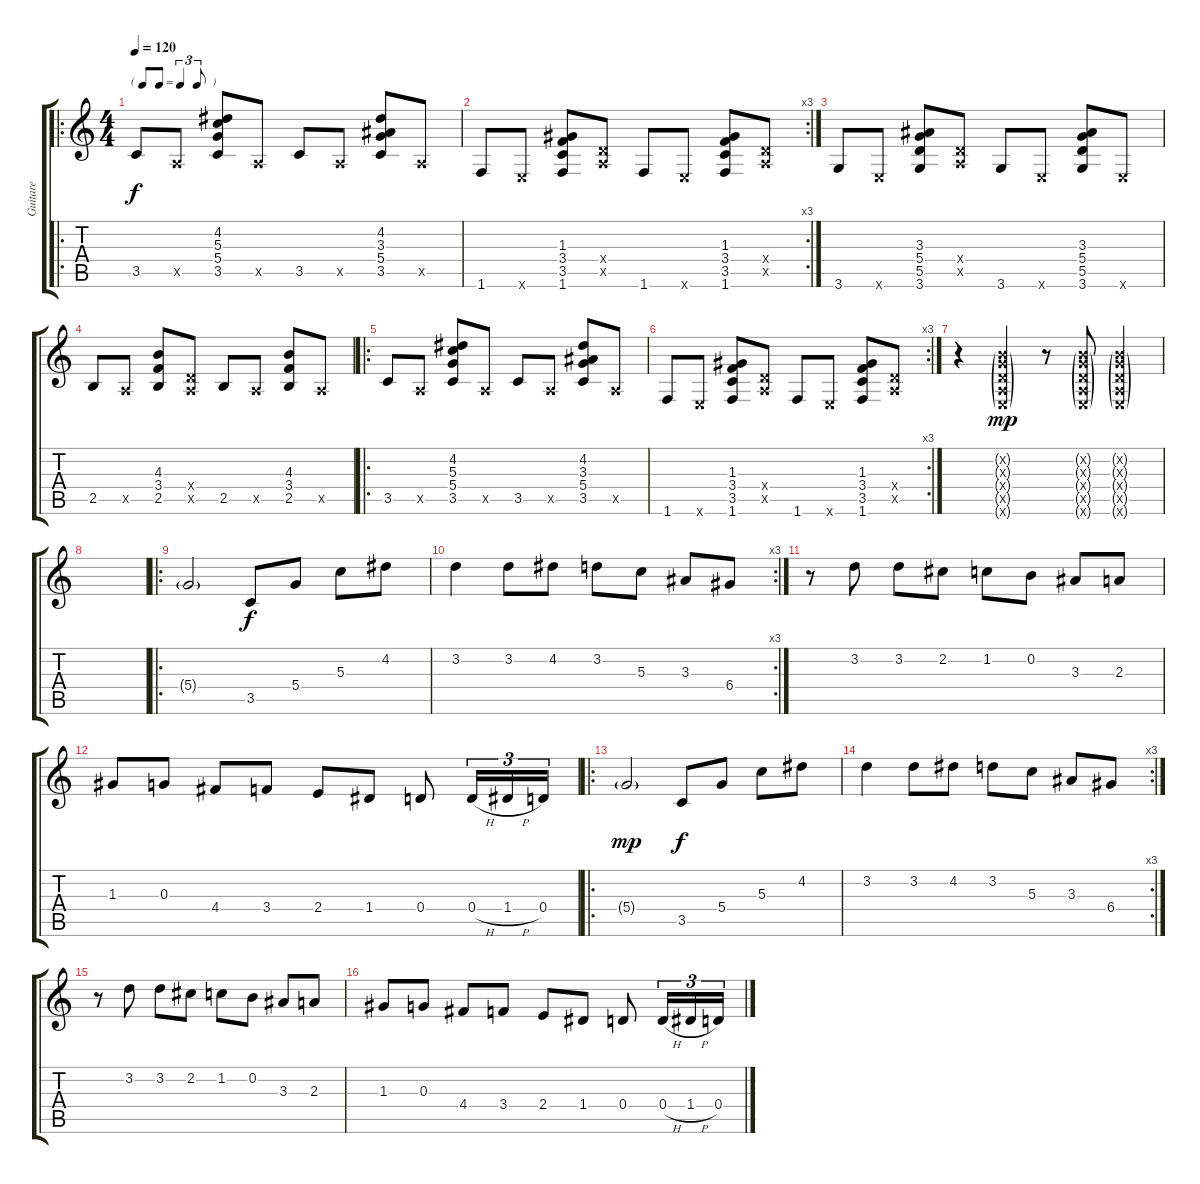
\track ("Guitare" "Guitare") {instrument acousticguitarnylon}
\staff {score tabs}
\tuning (E4 B3 G3 D3 A2 E2) {hide}
\ro
\ts (4 4)
\tf triplet8th
\tempo 120
\clef g2
\ks c
3.5.8{dy f} 0.5{x}.8 (4.2 5.3 5.4 3.5).8 0.5{x}.8 3.5.8 0.5{x}.8 (4.2 3.3 5.4 3.5).8 0.5{x}.8 |
\rc 3
1.6.8 0.6{x}.8 (1.3 3.4 3.5 1.6).8 (0.4{x} 0.5{x}).8 1.6.8 0.6{x}.8 (1.3 3.4 3.5 1.6).8 (0.4{x} 0.5{x}).8 |
3.6.8 0.6{x}.8 (3.3 5.4 5.5 3.6).8 (0.4{x} 0.5{x}).8 3.6.8 0.6{x}.8 (3.3 5.4 5.5 3.6).8 0.6{x}.8 |
2.5.8 0.5{x}.8 (4.3 3.4 2.5).8 (0.4{x} 0.5{x}).8 2.5.8 0.5{x}.8 (4.3 3.4 2.5).8 0.5{x}.8 |
\ro
3.5.8 0.5{x}.8 (4.2 5.3 5.4 3.5).8 0.5{x}.8 3.5.8 0.5{x}.8 (4.2 3.3 5.4 3.5).8 0.5{x}.8 |
\rc 3
1.6.8 0.6{x}.8 (1.3 3.4 3.5 1.6).8 (0.4{x} 0.5{x}).8 1.6.8 0.6{x}.8 (1.3 3.4 3.5 1.6).8 (0.4{x} 0.5{x}).8 |
r.4 (0.2{g x} 0.3{g x} 0.4{g x} 0.5{g x} 0.6{g x}).4{dy mp} r.8 (0.2{g x} 0.3{g x} 0.4{g x} 0.5{g x} 0.6{g x}).8 (0.2{g x} 0.3{g x} 0.4{g x} 0.5{g x} 0.6{g x}).4 |
|
\ro
5.4{g}.2{volume 16 instrument acousticguitarsteel} 3.5.8{dy f} 5.4.8 5.3.8 4.2.8 |
\rc 3
3.2.4 3.2.8 4.2.8 3.2.8 5.3.8 3.3.8 6.4.8 |
r.8 3.2.8 3.2.8 2.2.8 1.2.8 0.2.8 3.3.8 2.3.8 |
1.3.8 0.3.8 4.4.8 3.4.8 2.4.8 1.4.8 0.4.8 0.4{h}.16{tu (3 2)} 1.4{h}.16{tu (3 2)} 0.4.16{tu (3 2)} |
\ro
5.4{g}.2{dy mp volume 16 instrument acousticguitarsteel} 3.5.8{dy f} 5.4.8 5.3.8 4.2.8 |
\rc 3
3.2.4 3.2.8 4.2.8 3.2.8 5.3.8 3.3.8 6.4.8 |
r.8 3.2.8 3.2.8 2.2.8 1.2.8 0.2.8 3.3.8 2.3.8 |
1.3.8 0.3.8 4.4.8 3.4.8 2.4.8 1.4.8 0.4.8 0.4{h}.16{tu (3 2)} 1.4{h}.16{tu (3 2)} 0.4.16{tu (3 2)}
